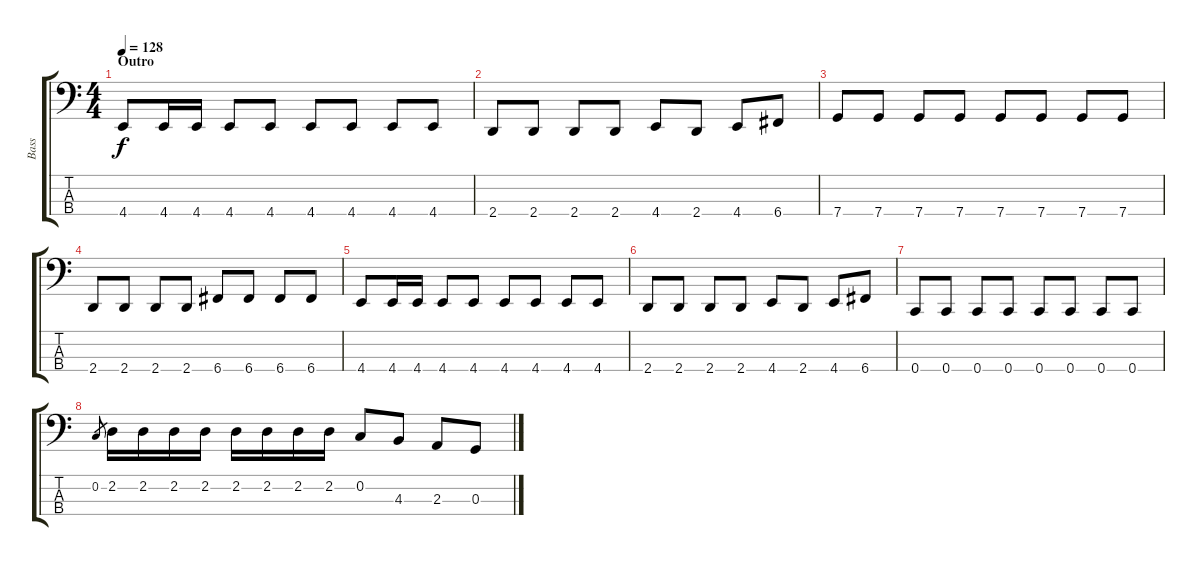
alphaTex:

\track ("Bass" "Bass") {instrument electricbasspick}
\staff {score tabs}
\tuning (F2 C2 G1 C1) {hide}
\ts (4 4)
\section ("" "Outro")
\tempo 128
\clef f4
\ks c
4.4.8{dy f volume 7} 4.4.16 4.4.16 4.4.8 4.4.8 4.4.8 4.4.8 4.4.8 4.4.8 |
2.4.8 2.4.8 2.4.8 2.4.8 4.4.8 2.4.8 4.4.8 6.4.8 |
7.4.8 7.4.8 7.4.8 7.4.8 7.4.8 7.4.8 7.4.8 7.4.8 |
2.4.8 2.4.8 2.4.8 2.4.8 6.4.8 6.4.8 6.4.8 6.4.8 |
4.4.8{volume 0} 4.4.16 4.4.16 4.4.8 4.4.8 4.4.8 4.4.8 4.4.8 4.4.8 |
2.4.8 2.4.8 2.4.8 2.4.8 4.4.8 2.4.8 4.4.8 6.4.8 |
0.4.8 0.4.8 0.4.8 0.4.8 0.4.8 0.4.8 0.4.8 0.4.8 |
0.2.8{gr} 2.2.16 2.2.16 2.2.16 2.2.16 2.2.16 2.2.16 2.2.16 2.2.16 0.2.8 4.3.8 2.3.8 0.3.8
